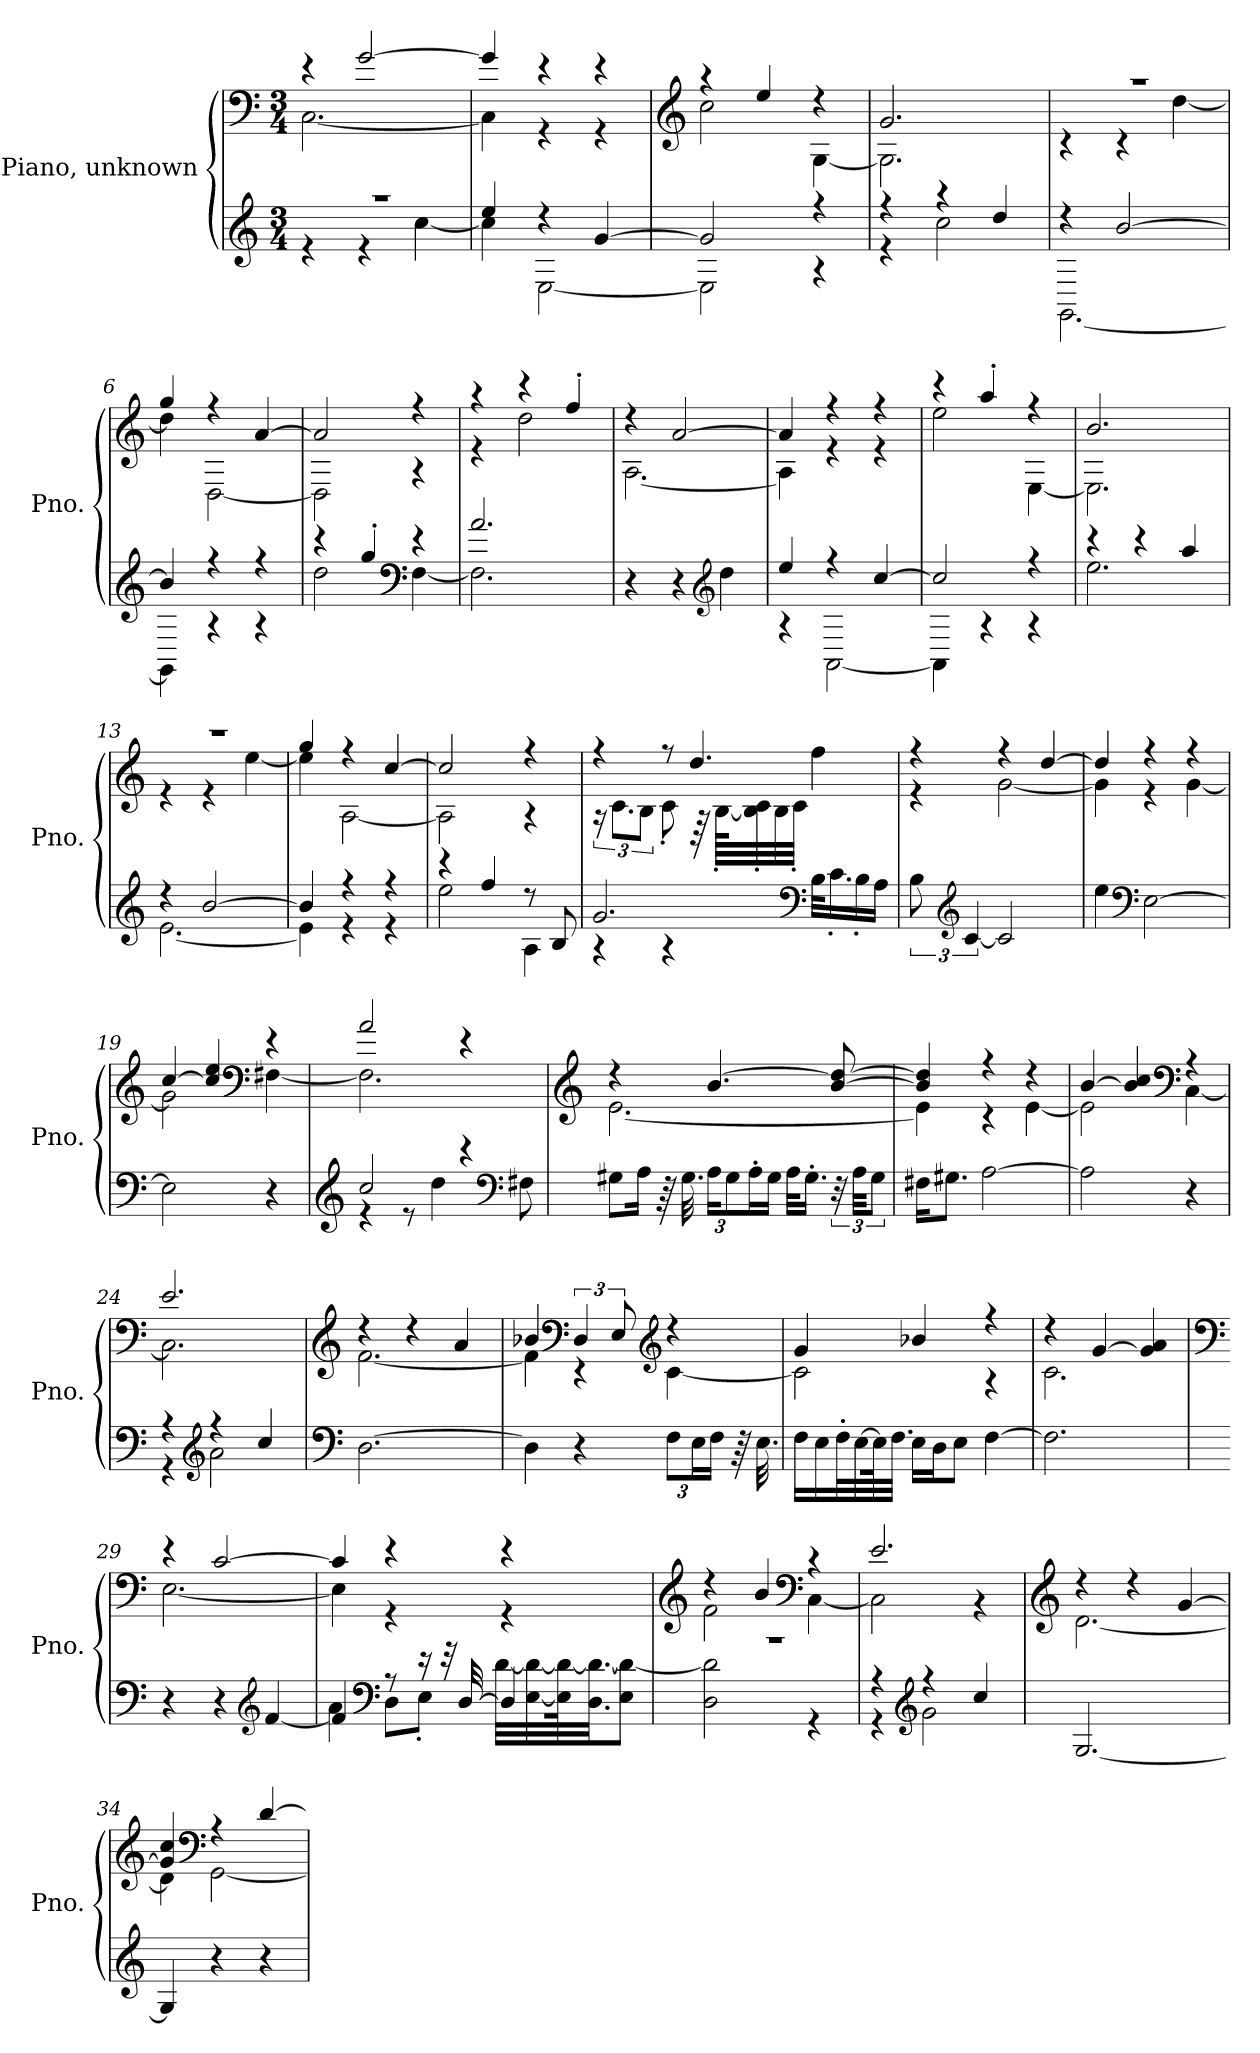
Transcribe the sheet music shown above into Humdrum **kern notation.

**kern	**kern
*part1	*part1
*staff2	*staff1
*I"Piano, unknown	*
*I'Pno.	*
*clefG2	*clefF4
*k[]	*k[]
*M3/4	*M3/4
*MM177	*MM177
=1	=1
*^	*^
2.r	4r	4r	[2.C\
.	4r	[2g/	.
.	[4cc\	.	.
=2	=2	=2	=2
4ee/	4cc\]	4g/]	4C\]
4r	[2E\	4r	4r
[4g/	.	4r	4r
=3	=3	=3	=3
*	*	*clefG2	*
2g/]	2E\]	4r	2cc\
.	.	4ee/	.
4r	4r	4r	[4G\
=4	=4	=4	=4
4r	4r	2.g/	2.G\]
4r	2cc\	.	.
4dd/	.	.	.
=5	=5	=5	=5
4r	[2.GG\	2.r	4r
[2b/	.	.	4r
.	.	.	[4dd\
=6	=6	=6	=6
4b/]	4GG\]	4gg/	4dd\]
4r	4r	4r	[2D\
4r	4r	[4a/	.
=7	=7	=7	=7
4r	2dd\	2a/]	2D\]
4gg'/	.	.	.
*clefF4	*	*	*
4r	[4F\	4r	4r
=8	=8	=8	=8
2.a/	2.F\]	4r	4r
.	.	4r	2dd\
.	.	4ff'/	.
*v	*v	*	*
=9	=9	=9
4r	4r	[2.A\
4r	[2a/	.
*clefG2	*	*
4dd\	.	.
!!LO:LB:g=z	!!
=10	=10	=10
*^	*	*
4ee/	4r	4a/]	4A\]
4r	[2AA\	4r	4r
[4cc/	.	4r	4r
=11	=11	=11	=11
2cc/]	4AA\]	4r	2ee\
.	4r	4aa'/	.
4r	4r	4r	[4E\
=12	=12	=12	=12
4r	2.ee\	2.b/	2.E\]
4r	.	.	.
4aa/	.	.	.
=13	=13	=13	=13
4r	[2.e\	2.r	4r
[2b/	.	.	4r
.	.	.	[4ee\
=14	=14	=14	=14
4b/]	4e\]	4gg/	4ee\]
4r	4r	4r	[2A\
4r	4r	[4cc/	.
=15	=15	=15	=15
4r	2ee\	2cc/]	2A\]
4ff/	.	.	.
8r	4A\	4r	4r
8B/	.	.	.
=16	=16	=16	=16
2.g/	4r	4r	24r
.	.	.	12.c\L
.	.	.	12B\J
.	4r	8r	8c'\
.	.	4.dd/	64r
.	.	.	[64B'\KLLL
.	.	.	32B\]' 32c\'
.	.	.	32B\
.	.	.	32c'\JJJ
*clefF4	*	*	*
.	32B\KLL	.	4ff\
.	16.c'\	.	.
.	16B'\	.	.
.	16A\JJ	.	.
*v	*v	*	*
!!LO:LB:g=z	!!
=17	=17	=17
12B\	4r	4r
*clefG2	*	*
[6c/	.	.
2c/]	4r	[2g\
.	[4dd/	.
=18	=18	=18
4ee\	4dd/]	4g\]
*clefF4	*	*
[2E\	4r	4r
.	4r	[4g\
=19	=19	=19
2E\]	[4cc/	2g\]
.	4cc/] 4ee/	.
*	*clefF4	*
4r	4r	[4F#X\
=20	=20	=20
*clefG2	*	*
*^	*	*
2cc/	4r	2a/	2.F#\]
.	8r	.	.
.	4dd\	.	.
4r	.	4r	.
*clefF4	*	*	*
.	8F#X\	.	.
*v	*v	*	*
=21	=21	=21
*	*clefG2	*
8G#X\L	4r	[2.e\
16A\Jk	.	.
64r	.	.
32.G#\	.	.
*Xbrackettup	*	*
24A\KL	[4.b/	.
12G#\	.	.
16A'\L	.	.
16G#\JJ	.	.
32A\KLL	.	.
16.G#'\JJ	.	.
*brackettup	*	*
48r	8b/_ [8dd/	.
48A\KKL	.	.
12G#\J	.	.
!!LO:LB:g=z	!!
=22	=22	=22
16F#X\KL	4b/] 4dd/]	4e\]
8.G#X\J	.	.
[2A\	4r	4r
.	4r	[4e\
=23	=23	=23
2A\]	[4b/	2e\]
.	4b/] 4cc/	.
*	*clefF4	*
4r	4r	[4C\
=24	=24	=24
*^	*	*
4r	4r	2.e/	2.C\]
*clefG2	*	*	*
4r	2a\	.	.
4cc/	.	.	.
*v	*v	*	*
=25	=25	=25
*clefF4	*clefG2	*
[2.D\	4r	[2.f\
.	4r	.
.	4a/	.
=26	=26	=26
4D\]	4b-X/	4f\]
*	*clefF4	*
4r	6D/	4r
.	12E/	.
*	*clefG2	*
*Xbrackettup	*	*
12F\L	4r	[4c\
24E\L	.	.
16F\JJ	.	.
64r	.	.
32.E\	.	.
!!LO:LB:g=z	!!
=27	=27	=27
16F\LL	4g/	2c\]
16E\	.	.
32F'\L	.	.
[32E\	.	.
64E\K]	.	.
32.F\JJJ	.	.
16E\LL	4b-X/	.
16D\J	.	.
8E\J	.	.
[4F\	4r	4r
=28	=28	=28
2.F\]	4r	2.c\
.	[4g/	.
.	4g/] 4a/	.
=29	=29	=29
*	*clefF4	*
4r	4r	[2.E\
4r	[2c/	.
*clefG2	*	*
[4f/	.	.
=30	=30	=30
*^	*	*
4f/]	4a\	4c/]	4E\]
*clefF4	*	*	*
8r	8D\L	4r	4r
16r	8E'\J	.	.
32r	.	.	.
[32D/	.	.	.
4D/]	[32d\LLL	4r	4r
.	[32E\ 32d\_	.	.
.	64E\] 64d\_K	.	.
.	32.D\ 32.d\_JJ	.	.
.	8E\ 8d\_J	.	.
!!LO:LB:g=z	!!
=31	=31	=31	=31
*	*	*clefG2	*
2.r	2D\ 2d\]	4r	2f\
.	.	4b/	.
*	*	*clefF4	*
.	4r	4r	[4C\
=32	=32	=32	=32
4r	4r	2.e/	2C\]
*clefG2	*	*	*
4r	2g\	.	.
4cc/	.	.	4r
*v	*v	*	*
=33	=33	=33
*	*clefG2	*
[2.G/	4r	[2.d\
.	4r	.
.	[4g/	.
=34	=34	=34
4G/]	4g/] 4cc/	4d\]
*	*clefF4	*
4r	4r	[2GG\
4r	[4d/	.
*	*v	*v
=	=
*-	*-
